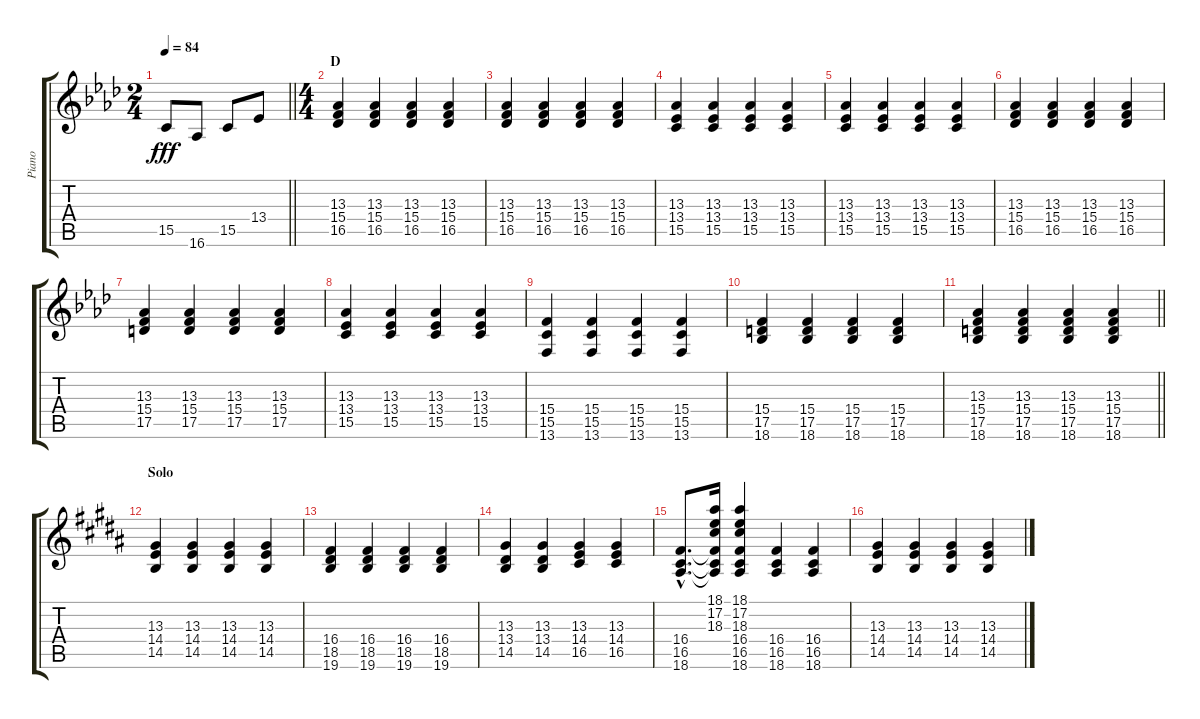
\track ("Piano" "Piano") {instrument acousticgrandpiano}
\staff {score tabs}
\tuning (E4 B3 G3 D3 A2 E2) {hide}
\ts (2 4)
\tempo 84
\clef g2
\barLineRight lightlight
\ks ab
15.5.8{dy fff} 16.6.8 15.5.8 13.4.8 |
\ts (4 4)
\section ("" "D")
(13.3 15.4 16.5).4 (13.3 15.4 16.5).4 (13.3 15.4 16.5).4 (13.3 15.4 16.5).4 |
(13.3 15.4 16.5).4 (13.3 15.4 16.5).4 (13.3 15.4 16.5).4 (13.3 15.4 16.5).4 |
(13.3 13.4 15.5).4 (13.3 13.4 15.5).4 (13.3 13.4 15.5).4 (13.3 13.4 15.5).4 |
(13.3 13.4 15.5).4 (13.3 13.4 15.5).4 (13.3 13.4 15.5).4 (13.3 13.4 15.5).4 |
(13.3 15.4 16.5).4 (13.3 15.4 16.5).4 (13.3 15.4 16.5).4 (13.3 15.4 16.5).4 |
(13.3 15.4 17.5).4 (13.3 15.4 17.5).4 (13.3 15.4 17.5).4 (13.3 15.4 17.5).4 |
(13.3 13.4 15.5).4 (13.3 13.4 15.5).4 (13.3 13.4 15.5).4 (13.3 13.4 15.5).4 |
(15.4 15.5 13.6).4 (15.4 15.5 13.6).4 (15.4 15.5 13.6).4 (15.4 15.5 13.6).4 |
(15.4 17.5 18.6).4 (15.4 17.5 18.6).4 (15.4 17.5 18.6).4 (15.4 17.5 18.6).4 |
\barLineRight lightlight
(13.3 15.4 17.5 18.6).4 (13.3 15.4 17.5 18.6).4 (13.3 15.4 17.5 18.6).4 (13.3 15.4 17.5 18.6).4 |
\section ("" "Solo")
\ks b
(13.3 14.4 14.5).4 (13.3 14.4 14.5).4 (13.3 14.4 14.5).4 (13.3 14.4 14.5).4 |
(16.4 18.5 19.6).4 (16.4 18.5 19.6).4 (16.4 18.5 19.6).4 (16.4 18.5 19.6).4 |
(13.3 13.4 14.5).4 (13.3 13.4 14.5).4 (13.3 14.4 16.5).4 (13.3 14.4 16.5).4 |
(16.4{hac} 16.5{hac} 18.6{hac}).8{d} (18.1 17.2 18.3 16.4{t} 16.5{t} 18.6{t}).16 (18.1 17.2 18.3 16.4 16.5 18.6).4 (16.4 16.5 18.6).4 (16.4 16.5 18.6).4 |
(13.3 14.4 14.5).4 (13.3 14.4 14.5).4 (13.3 14.4 14.5).4 (13.3 14.4 14.5).4
